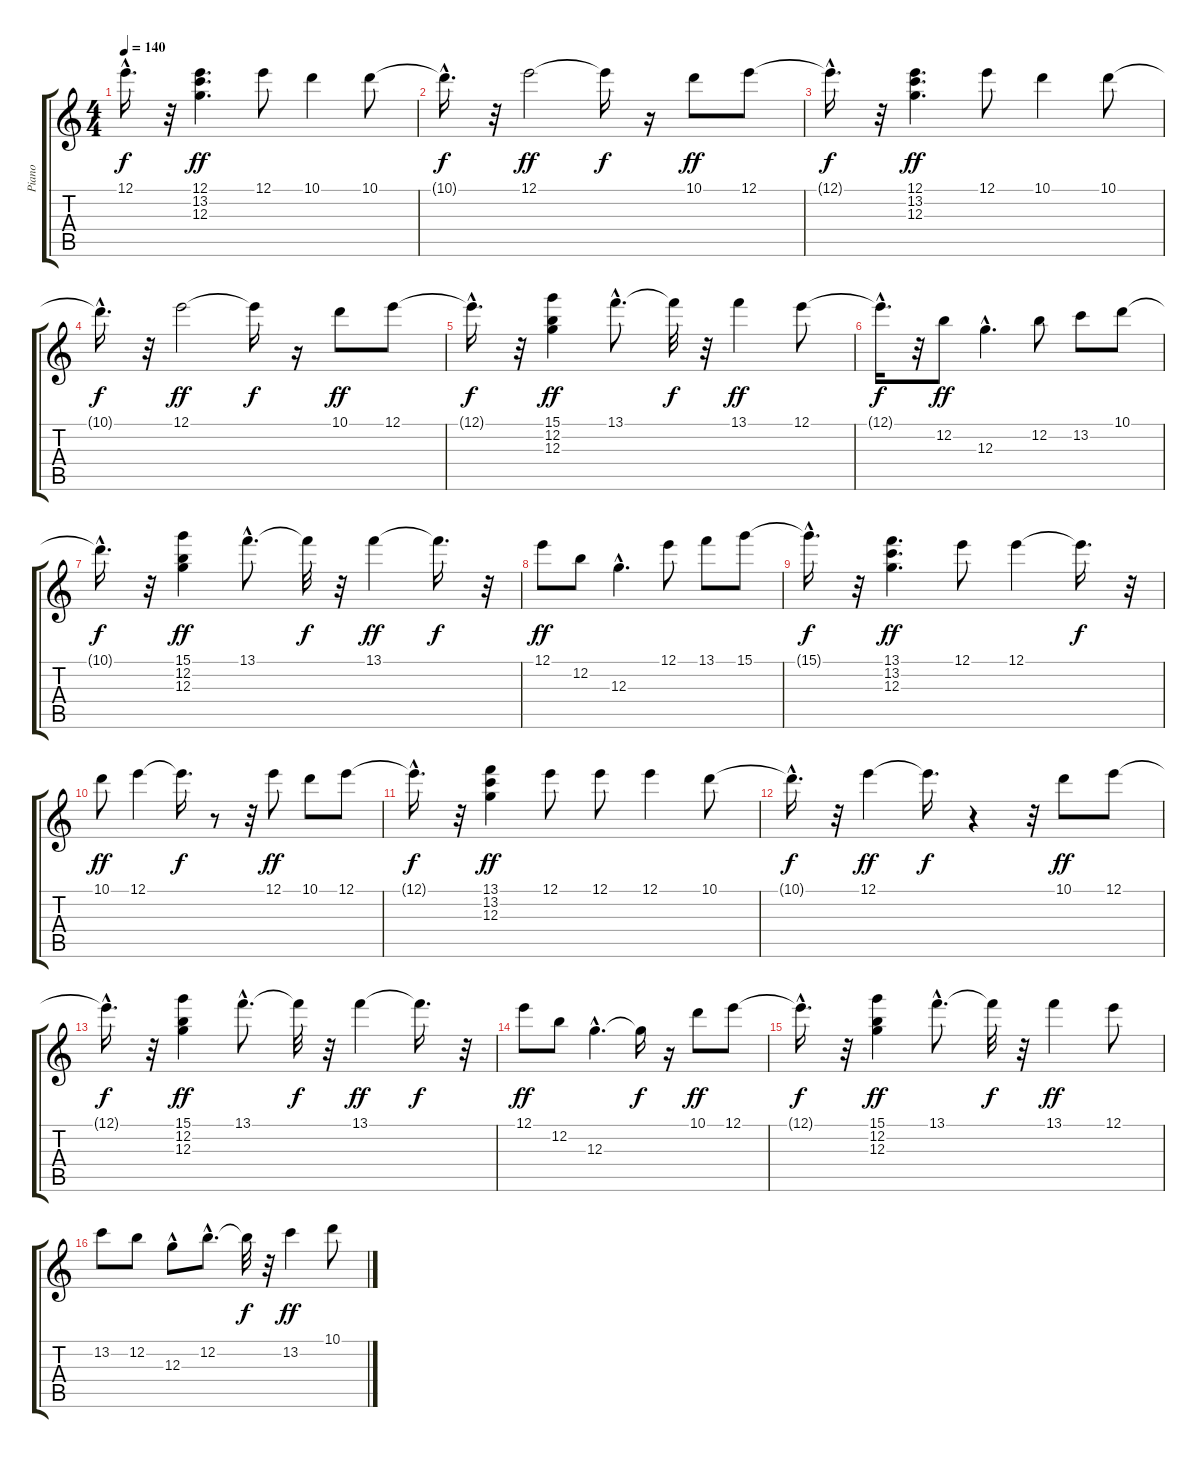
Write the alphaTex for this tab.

\track ("Piano" "Piano") {instrument acousticguitarsteel}
\staff {score tabs}
\tuning (E4 B3 G3 D3 A2 E2) {hide}
\ts (4 4)
\tempo 140
\clef g2
\ks c
12.1{hac t}.16{d dy f} r.32 (12.1 13.2 12.3).4{d dy ff} 12.1.8 10.1.4 10.1.8 |
10.1{hac t}.16{d dy f} r.32 12.1.2{dy ff} 12.1{t}.16{dy f} r.16 10.1.8{dy ff} 12.1.8 |
12.1{hac t}.16{d dy f} r.32 (12.1 13.2 12.3).4{d dy ff} 12.1.8 10.1.4 10.1.8 |
10.1{hac t}.16{d dy f} r.32 12.1.2{dy ff} 12.1{t}.16{dy f} r.16 10.1.8{dy ff} 12.1.8 |
12.1{hac t}.16{d dy f} r.32 (15.1 12.2 12.3).4{dy ff} 13.1{hac}.8{d} 13.1{t}.32{dy f} r.32 13.1.4{dy ff} 12.1.8 |
12.1{hac t}.16{d dy f} r.32 12.2.8{dy ff} 12.3{hac}.4{d} 12.2.8 13.2.8 10.1.8 |
10.1{hac t}.16{d dy f} r.32 (15.1 12.2 12.3).4{dy ff} 13.1{hac}.8{d} 13.1{t}.32{dy f} r.32 13.1.4{dy ff} 13.1{t}.16{d dy f} r.32 |
12.1.8{dy ff} 12.2.8 12.3{hac}.4{d} 12.1.8 13.1.8 15.1.8 |
15.1{hac t}.16{d dy f} r.32 (13.1 13.2 12.3).4{d dy ff} 12.1.8 12.1.4 12.1{t}.16{d dy f} r.32 |
10.1.8{dy ff} 12.1.4 12.1{t}.16{d dy f} r.8 r.32 12.1.8{dy ff} 10.1.8 12.1.8 |
12.1{hac t}.16{d dy f} r.32 (13.1 13.2 12.3).4{dy ff} 12.1.8 12.1.8 12.1.4 10.1.8 |
10.1{hac t}.16{d dy f} r.32 12.1.4{dy ff} 12.1{t}.16{d dy f} r.4 r.32 10.1.8{dy ff} 12.1.8 |
12.1{hac t}.16{d dy f} r.32 (15.1 12.2 12.3).4{dy ff} 13.1{hac}.8{d} 13.1{t}.32{dy f} r.32 13.1.4{dy ff} 13.1{t}.16{d dy f} r.32 |
12.1.8{dy ff} 12.2.8 12.3{hac}.4{d} 12.3{t}.16{dy f} r.16 10.1.8{dy ff} 12.1.8 |
12.1{hac t}.16{d dy f} r.32 (15.1 12.2 12.3).4{dy ff} 13.1{hac}.8{d} 13.1{t}.32{dy f} r.32 13.1.4{dy ff} 12.1.8 |
13.2.8 12.2.8 12.3{hac}.8 12.2{hac}.8{d} 12.2{t}.32{dy f} r.32 13.2.4{dy ff} 10.1.8
